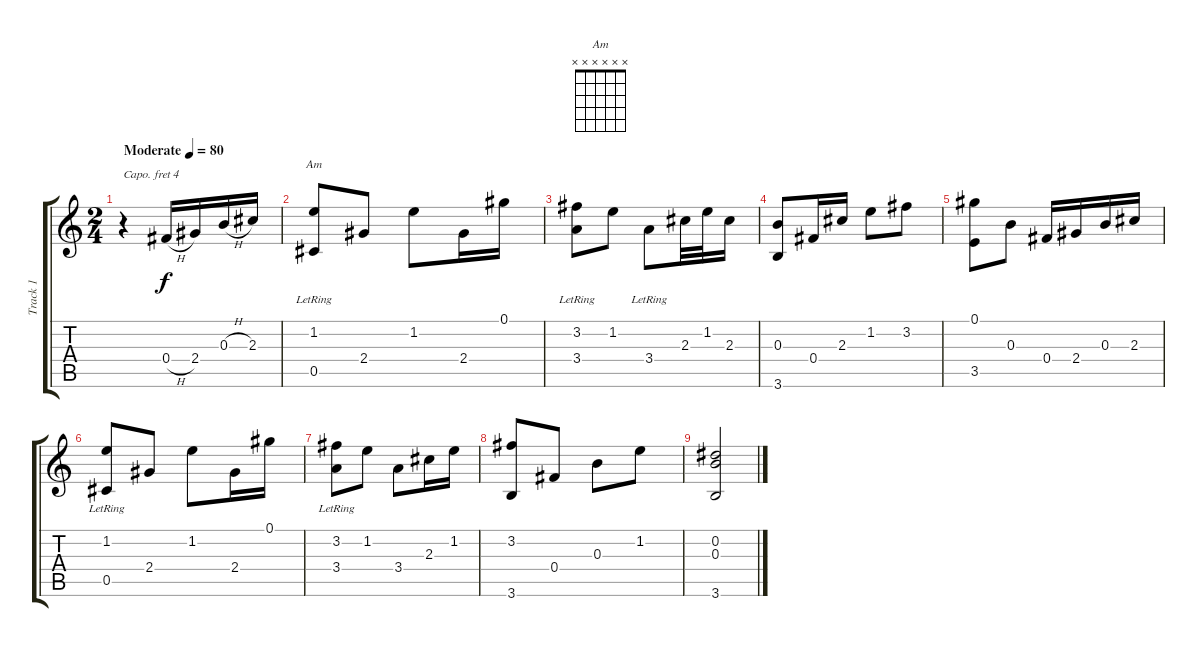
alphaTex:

\track ("Track 1" "Track 1") {instrument acousticguitarsteel}
\staff {score tabs}
\capo 4
\tuning (E4 B3 G3 D3 A2 E2) {hide}
\chord ("Am" x x x x x x)
\ts (2 4)
\tempo (80 "Moderate")
\clef g2
\ks c
r.4{dy f instrument acousticguitarsteel} 0.4{h}.16 2.4.16 0.3{h}.16 2.3.16 |
(1.2 0.5{lr}).8{ch "Am"} 2.4.8 1.2.8 2.4.16 0.1.16 |
(3.2 3.4{lr}).8 1.2.8 3.4{lr}.8 2.3.32 1.2.32 2.3.16 |
(0.3 3.6).8 0.4.16 2.3.16 1.2.8 3.2.8 |
(0.1 3.5).8 0.3.8 0.4.16 2.4.16 0.3.16 2.3.16 |
(1.2 0.5{lr}).8 2.4.8 1.2.8 2.4.16 0.1.16 |
(3.2 3.4{lr}).8 1.2.8 3.4.8 2.3.16 1.2.16 |
(3.2 3.6).8 0.4.8 0.3.8 1.2.8 |
(0.2 0.3 3.6).2
